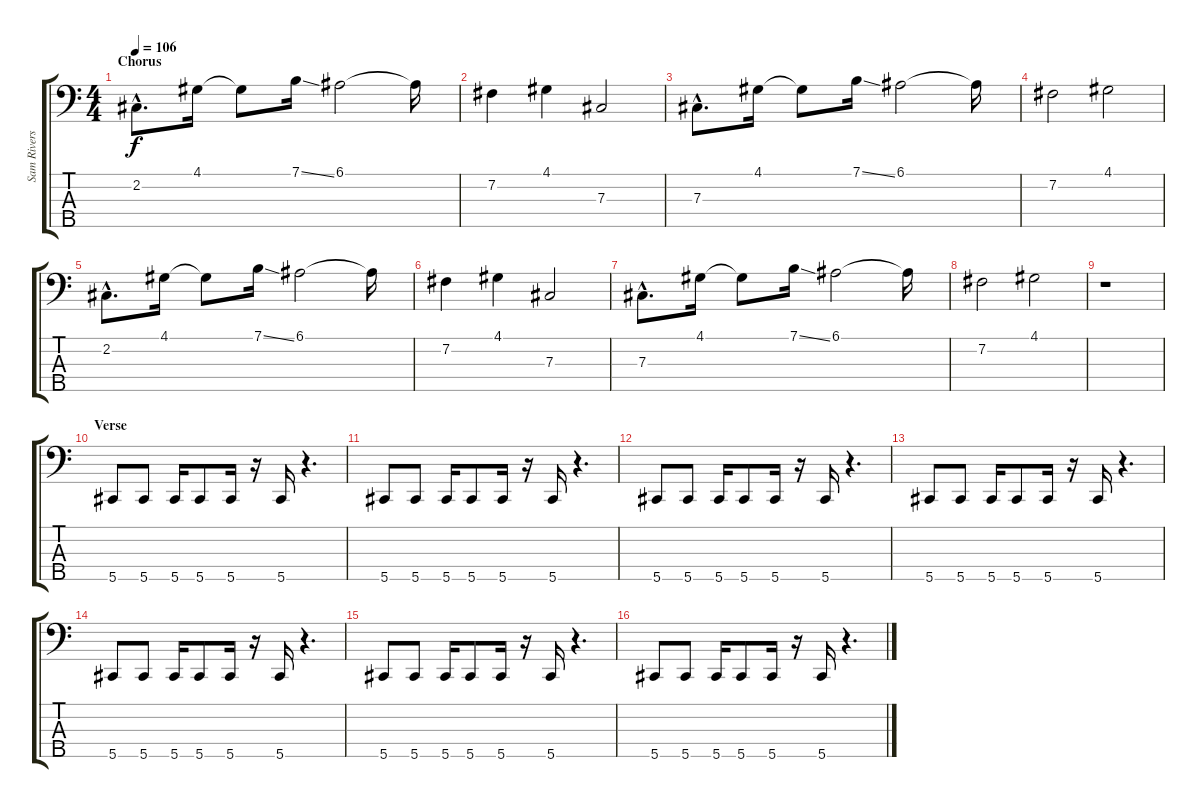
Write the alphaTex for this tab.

\track ("Sam Rivers" "Sam Rivers") {instrument electricbassfinger}
\staff {score tabs}
\tuning (E2 B1 Gb1 Db1 Ab0) {hide}
\ts (4 4)
\section ("" "Chorus")
\tempo 106
\clef f4
\ks c
2.2{hac}.8{d dy f} 4.1.16 4.1{t}.8 7.1{ss}.16 6.1.2 6.1{t}.16 |
7.2.4 4.1.4 7.3.2 |
7.3{hac}.8{d} 4.1.16 4.1{t}.8 7.1{ss}.16 6.1.2 6.1{t}.16 |
7.2.2 4.1.2 |
2.2{hac}.8{d} 4.1.16 4.1{t}.8 7.1{ss}.16 6.1.2 6.1{t}.16 |
7.2.4 4.1.4 7.3.2 |
7.3{hac}.8{d} 4.1.16 4.1{t}.8 7.1{ss}.16 6.1.2 6.1{t}.16 |
7.2.2 4.1.2 |
r.1 |
\section ("" "Verse")
5.5.8 5.5.8 5.5.16 5.5.8 5.5.16 r.16 5.5.16 r.4{d} |
5.5.8 5.5.8 5.5.16 5.5.8 5.5.16 r.16 5.5.16 r.4{d} |
5.5.8 5.5.8 5.5.16 5.5.8 5.5.16 r.16 5.5.16 r.4{d} |
5.5.8 5.5.8 5.5.16 5.5.8 5.5.16 r.16 5.5.16 r.4{d} |
5.5.8 5.5.8 5.5.16 5.5.8 5.5.16 r.16 5.5.16 r.4{d} |
5.5.8 5.5.8 5.5.16 5.5.8 5.5.16 r.16 5.5.16 r.4{d} |
5.5.8 5.5.8 5.5.16 5.5.8 5.5.16 r.16 5.5.16 r.4{d}
